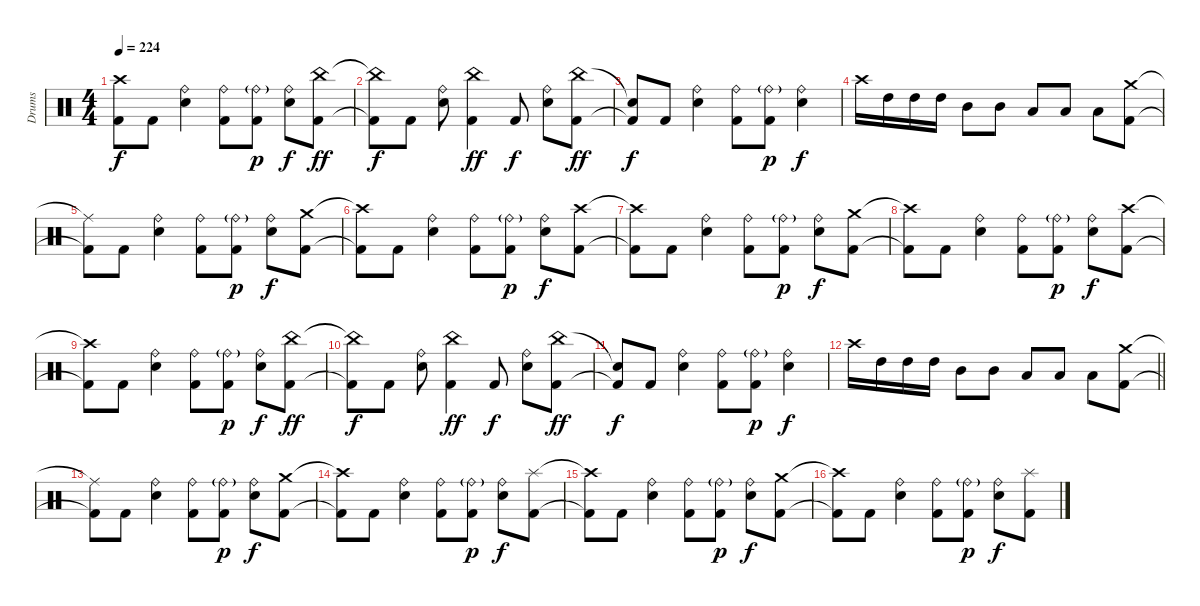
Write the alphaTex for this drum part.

\track ("Drums" "Drums") {instrument percussion}
\staff {score}
\articulation defaults
\ts (4 4)
\tempo 224
\clef neutral
\ks c
("Crash high (hit)"{t} "Kick (hit) 2"{t}).8{dy f} "Kick (hit) 2".8 ("Ride (bell)" "Electric Snare (hit)").4 ("Ride (bell)" "Kick (hit) 2").8 ("Ride (bell)"{g} "Kick (hit) 2").8{dy p} ("Ride (bell)" "Electric Snare (hit)").8{dy f} ("China (hit)" "Kick (hit) 2").8{dy ff} |
("China (hit)"{t} "Kick (hit) 2"{t}).8{dy f} "Kick (hit) 2".8 ("Ride (bell)" "Electric Snare (hit)").8 ("China (hit)" "Kick (hit) 2").4{dy ff} "Kick (hit) 2".8{dy f} ("Ride (bell)" "Electric Snare (hit)").8 ("China (hit)" "Kick (hit) 2").8{dy ff} |
("Snare (hit)"{t} "Kick (hit) 2"{t}).8{dy f} "Kick (hit) 2".8 ("Ride (bell)" "Electric Snare (hit)").4 ("Ride (bell)" "Kick (hit) 2").8 ("Ride (bell)"{g} "Kick (hit) 2").8{dy p} ("Ride (bell)" "Electric Snare (hit)").4{dy f} |
"Crash high (hit)".16 "High Tom (hit)".16 "High Tom (hit)".16 "High Tom (hit)".16 "Mid Tom (hit)".8 "Mid Tom (hit)".8 "Low Tom (hit)".8 "Low Tom (hit)".8 "Low Tom (hit)".8 ("Crash medium (hit)" "Kick (hit) 2").8 |
("Ride (middle)"{t} "Kick (hit) 2"{t}).8 "Kick (hit) 2".8 ("Ride (bell)" "Electric Snare (hit)").4 ("Ride (bell)" "Kick (hit) 2").8 ("Ride (bell)"{g} "Kick (hit) 2").8{dy p} ("Ride (bell)" "Electric Snare (hit)").8{dy f} ("Crash medium (hit)" "Kick (hit) 2").8 |
("Crash high (hit)"{t} "Kick (hit) 2"{t}).8 "Kick (hit) 2".8 ("Ride (bell)" "Electric Snare (hit)").4 ("Ride (bell)" "Kick (hit) 2").8 ("Ride (bell)"{g} "Kick (hit) 2").8{dy p} ("Ride (bell)" "Electric Snare (hit)").8{dy f} ("Crash high (hit)" "Kick (hit) 2").8 |
("Crash high (hit)"{t} "Kick (hit) 2"{t}).8 "Kick (hit) 2".8 ("Ride (bell)" "Electric Snare (hit)").4 ("Ride (bell)" "Kick (hit) 2").8 ("Ride (bell)"{g} "Kick (hit) 2").8{dy p} ("Ride (bell)" "Electric Snare (hit)").8{dy f} ("Crash medium (hit)" "Kick (hit) 2").8 |
("Crash high (hit)"{t} "Kick (hit) 2"{t}).8 "Kick (hit) 2".8 ("Ride (bell)" "Electric Snare (hit)").4 ("Ride (bell)" "Kick (hit) 2").8 ("Ride (bell)"{g} "Kick (hit) 2").8{dy p} ("Ride (bell)" "Electric Snare (hit)").8{dy f} ("Crash high (hit)" "Kick (hit) 2").8 |
("Crash high (hit)"{t} "Kick (hit) 2"{t}).8 "Kick (hit) 2".8 ("Ride (bell)" "Electric Snare (hit)").4 ("Ride (bell)" "Kick (hit) 2").8 ("Ride (bell)"{g} "Kick (hit) 2").8{dy p} ("Ride (bell)" "Electric Snare (hit)").8{dy f} ("China (hit)" "Kick (hit) 2").8{dy ff} |
("China (hit)"{t} "Kick (hit) 2"{t}).8{dy f} "Kick (hit) 2".8 ("Ride (bell)" "Electric Snare (hit)").8 ("China (hit)" "Kick (hit) 2").4{dy ff} "Kick (hit) 2".8{dy f} ("Ride (bell)" "Electric Snare (hit)").8 ("China (hit)" "Kick (hit) 2").8{dy ff} |
("Snare (hit)"{t} "Kick (hit) 2"{t}).8{dy f} "Kick (hit) 2".8 ("Ride (bell)" "Electric Snare (hit)").4 ("Ride (bell)" "Kick (hit) 2").8 ("Ride (bell)"{g} "Kick (hit) 2").8{dy p} ("Ride (bell)" "Electric Snare (hit)").4{dy f} |
\barLineRight lightlight "Crash high (hit)".16 "High Tom (hit)".16 "High Tom (hit)".16 "High Tom (hit)".16 "Mid Tom (hit)".8 "Mid Tom (hit)".8 "Low Tom (hit)".8 "Low Tom (hit)".8 "Low Tom (hit)".8
("Crash medium (hit)" "Kick (hit) 2").8 |
("Ride (middle)"{t} "Kick (hit) 2"{t}).8 "Kick (hit) 2".8 ("Ride (bell)" "Electric Snare (hit)").4 ("Ride (bell)" "Kick (hit) 2").8 ("Ride (bell)"{g} "Kick (hit) 2").8{dy p} ("Ride (bell)" "Electric Snare (hit)").8{dy f} ("Crash medium (hit)" "Kick (hit) 2").8 |
("Crash high (hit)"{t} "Kick (hit) 2"{t}).8 "Kick (hit) 2".8 ("Ride (bell)" "Electric Snare (hit)").4 ("Ride (bell)" "Kick (hit) 2").8 ("Ride (bell)"{g} "Kick (hit) 2").8{dy p} ("Ride (bell)" "Electric Snare (hit)").8{dy f} ("Splash (hit)" "Kick (hit) 2").8 |
("Crash high (hit)"{t} "Kick (hit) 2"{t}).8 "Kick (hit) 2".8 ("Ride (bell)" "Electric Snare (hit)").4 ("Ride (bell)" "Kick (hit) 2").8 ("Ride (bell)"{g} "Kick (hit) 2").8{dy p} ("Ride (bell)" "Electric Snare (hit)").8{dy f} ("Crash medium (hit)" "Kick (hit) 2").8 |
("Crash high (hit)"{t} "Kick (hit) 2"{t}).8 "Kick (hit) 2".8 ("Ride (bell)" "Electric Snare (hit)").4 ("Ride (bell)" "Kick (hit) 2").8 ("Ride (bell)"{g} "Kick (hit) 2").8{dy p} ("Ride (bell)" "Electric Snare (hit)").8{dy f} ("Splash (hit)" "Kick (hit) 2").8
